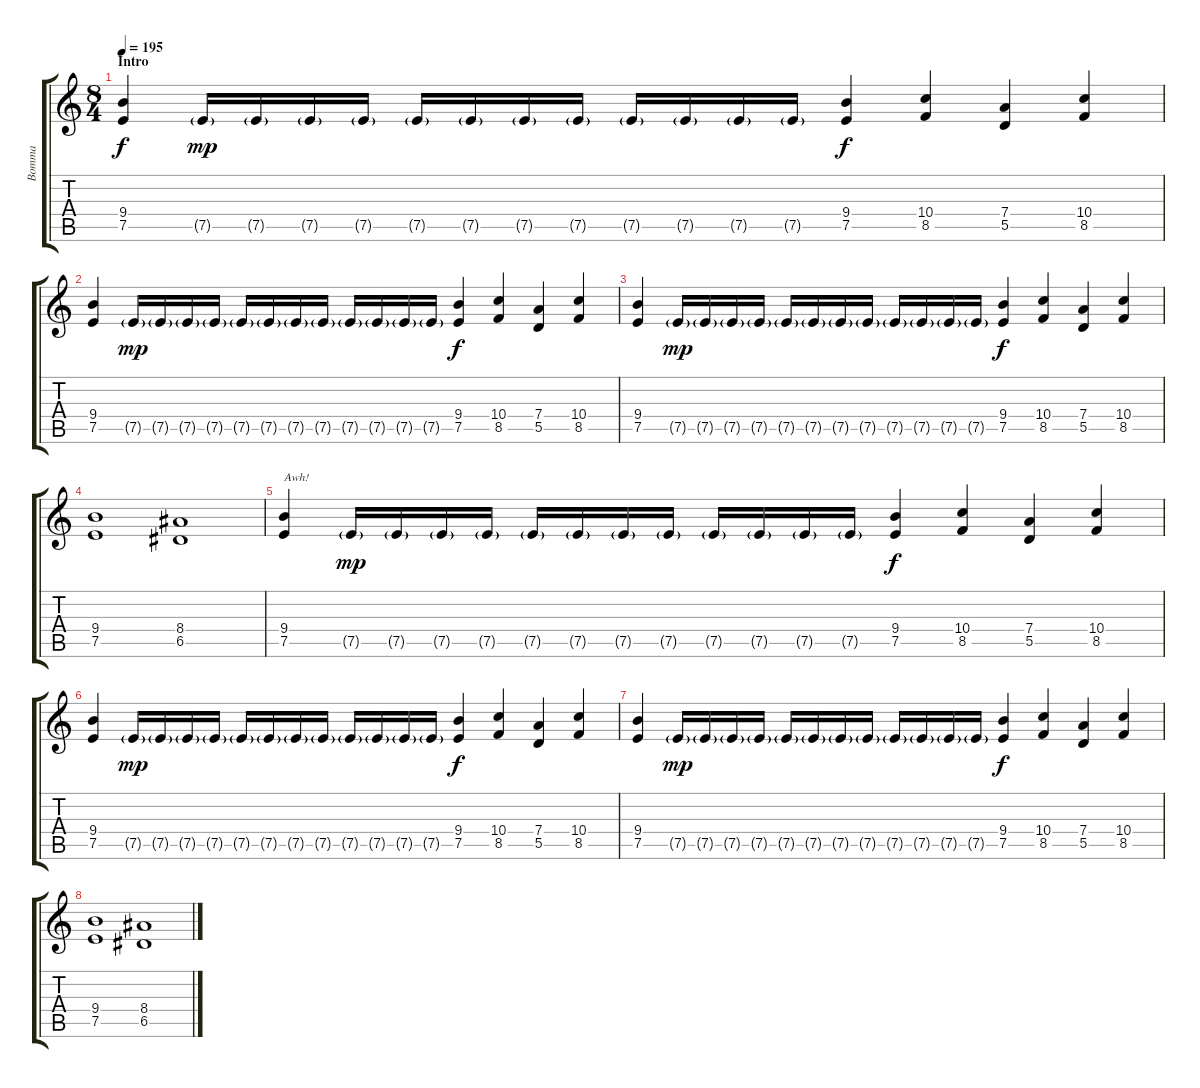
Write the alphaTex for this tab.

\track ("Bomma" "Bomma") {instrument distortionguitar}
\staff {score tabs}
\tuning (E4 B3 G3 D3 A2 E2) {hide}
\ts (8 4)
\section ("" "Intro")
\tempo 195
\clef g2
\ks c
(9.4 7.5).4{dy f instrument distortionguitar} 7.5{g}.16{dy mp} 7.5{g}.16 7.5{g}.16 7.5{g}.16 7.5{g}.16 7.5{g}.16 7.5{g}.16 7.5{g}.16 7.5{g}.16 7.5{g}.16 7.5{g}.16 7.5{g}.16 (9.4 7.5).4{dy f} (10.4 8.5).4 (7.4 5.5).4 (10.4 8.5).4 |
(9.4 7.5).4 7.5{g}.16{dy mp} 7.5{g}.16 7.5{g}.16 7.5{g}.16 7.5{g}.16 7.5{g}.16 7.5{g}.16 7.5{g}.16 7.5{g}.16 7.5{g}.16 7.5{g}.16 7.5{g}.16 (9.4 7.5).4{dy f} (10.4 8.5).4 (7.4 5.5).4 (10.4 8.5).4 |
(9.4 7.5).4 7.5{g}.16{dy mp} 7.5{g}.16 7.5{g}.16 7.5{g}.16 7.5{g}.16 7.5{g}.16 7.5{g}.16 7.5{g}.16 7.5{g}.16 7.5{g}.16 7.5{g}.16 7.5{g}.16 (9.4 7.5).4{dy f} (10.4 8.5).4 (7.4 5.5).4 (10.4 8.5).4 |
(9.4 7.5).1 (8.4 6.5).1 |
(9.4 7.5).4{txt "Awh!"} 7.5{g}.16{dy mp} 7.5{g}.16 7.5{g}.16 7.5{g}.16 7.5{g}.16 7.5{g}.16 7.5{g}.16 7.5{g}.16 7.5{g}.16 7.5{g}.16 7.5{g}.16 7.5{g}.16 (9.4 7.5).4{dy f} (10.4 8.5).4 (7.4 5.5).4 (10.4 8.5).4 |
(9.4 7.5).4 7.5{g}.16{dy mp} 7.5{g}.16 7.5{g}.16 7.5{g}.16 7.5{g}.16 7.5{g}.16 7.5{g}.16 7.5{g}.16 7.5{g}.16 7.5{g}.16 7.5{g}.16 7.5{g}.16 (9.4 7.5).4{dy f} (10.4 8.5).4 (7.4 5.5).4 (10.4 8.5).4 |
(9.4 7.5).4 7.5{g}.16{dy mp} 7.5{g}.16 7.5{g}.16 7.5{g}.16 7.5{g}.16 7.5{g}.16 7.5{g}.16 7.5{g}.16 7.5{g}.16 7.5{g}.16 7.5{g}.16 7.5{g}.16 (9.4 7.5).4{dy f} (10.4 8.5).4 (7.4 5.5).4 (10.4 8.5).4 |
(9.4 7.5).1 (8.4 6.5).1
